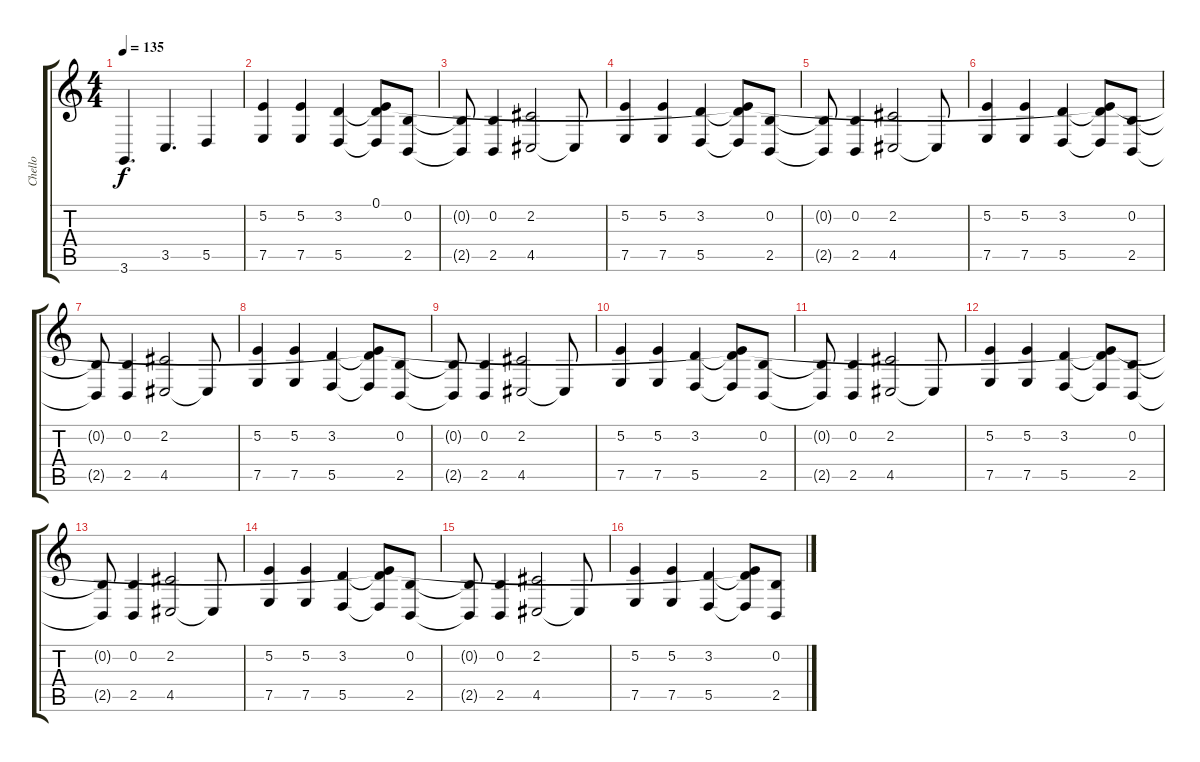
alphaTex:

\track ("Chello" "Chello") {instrument cello}
\staff {score tabs}
\tuning (E4 B3 G3 D3 A2 E2) {hide}
\ts (4 4)
\tempo 135
\clef g2
\ks c
3.6.4{d dy f} 3.5.4{d} 5.5.4 |
(5.2 7.5).4 (5.2 7.5).4 (3.2 5.5).4 (0.1 3.2{t} 5.5{t}).8 (0.2 2.5).8 |
(0.2{t} 2.5{t}).8 (0.2 2.5).4 (2.2 4.5).2 4.5{t}.8 |
(5.2 7.5).4 (5.2 7.5).4 (3.2 5.5).4 (0.1{t} 3.2{t} 5.5{t}).8 (0.2 2.5).8 |
(0.2{t} 2.5{t}).8 (0.2 2.5).4 (2.2 4.5).2 4.5{t}.8 |
(5.2 7.5).4 (5.2 7.5).4 (3.2 5.5).4 (0.1{t} 3.2{t} 5.5{t}).8 (0.2 2.5).8 |
(0.2{t} 2.5{t}).8 (0.2 2.5).4 (2.2 4.5).2 4.5{t}.8 |
(5.2 7.5).4 (5.2 7.5).4 (3.2 5.5).4 (0.1{t} 3.2{t} 5.5{t}).8 (0.2 2.5).8 |
(0.2{t} 2.5{t}).8 (0.2 2.5).4 (2.2 4.5).2 4.5{t}.8 |
(5.2 7.5).4 (5.2 7.5).4 (3.2 5.5).4 (0.1{t} 3.2{t} 5.5{t}).8 (0.2 2.5).8 |
(0.2{t} 2.5{t}).8 (0.2 2.5).4 (2.2 4.5).2 4.5{t}.8 |
(5.2 7.5).4 (5.2 7.5).4 (3.2 5.5).4 (0.1{t} 3.2{t} 5.5{t}).8 (0.2 2.5).8 |
(0.2{t} 2.5{t}).8 (0.2 2.5).4 (2.2 4.5).2 4.5{t}.8 |
(5.2 7.5).4 (5.2 7.5).4 (3.2 5.5).4 (0.1{t} 3.2{t} 5.5{t}).8 (0.2 2.5).8 |
(0.2{t} 2.5{t}).8 (0.2 2.5).4 (2.2 4.5).2 4.5{t}.8 |
(5.2 7.5).4 (5.2 7.5).4 (3.2 5.5).4 (0.1{t} 3.2{t} 5.5{t}).8 (0.2 2.5).8
